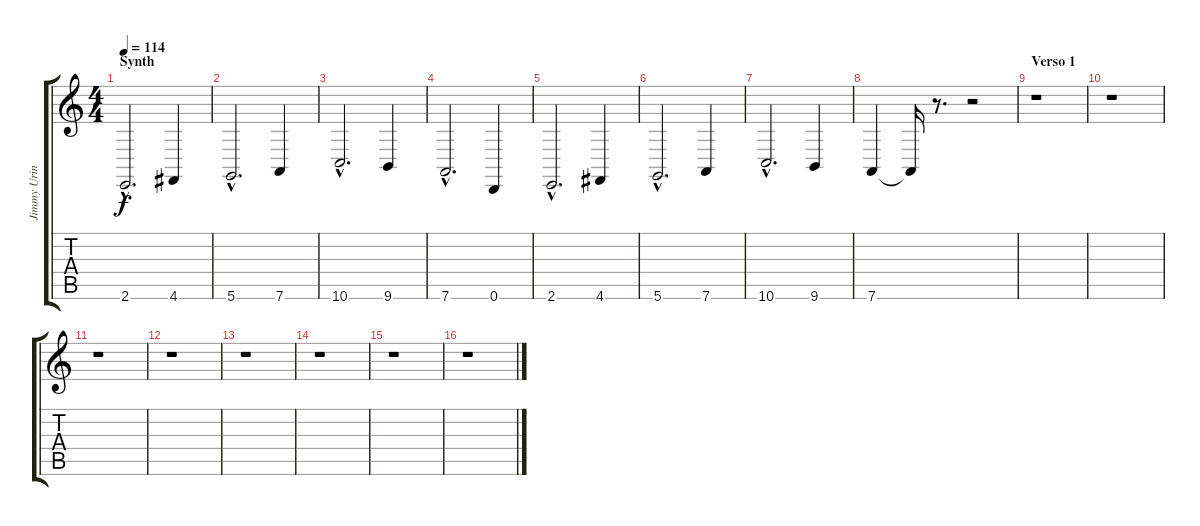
\track ("Jimmy Urine (Synth 2)" "Jimmy Urin") {instrument synthbrass2}
\staff {score tabs}
\tuning (E4 B3 G3 D3 A2 D2) {hide}
\ts (4 4)
\section ("" "Synth")
\tempo 114
\clef g2
\ks c
2.6{hac}.2{d dy f instrument synthbrass2} 4.6.4 |
5.6{hac}.2{d} 7.6.4 |
10.6{hac}.2{d} 9.6.4 |
7.6{hac}.2{d} 0.6.4 |
2.6{hac}.2{d} 4.6.4 |
5.6{hac}.2{d} 7.6.4 |
10.6{hac}.2{d} 9.6.4 |
7.6.4 7.6{t}.16 r.8{d} r.2 |
\section ("" "Verso 1")
r.1 |
r.1 |
r.1 |
r.1 |
r.1 |
r.1 |
r.1 |
r.1
